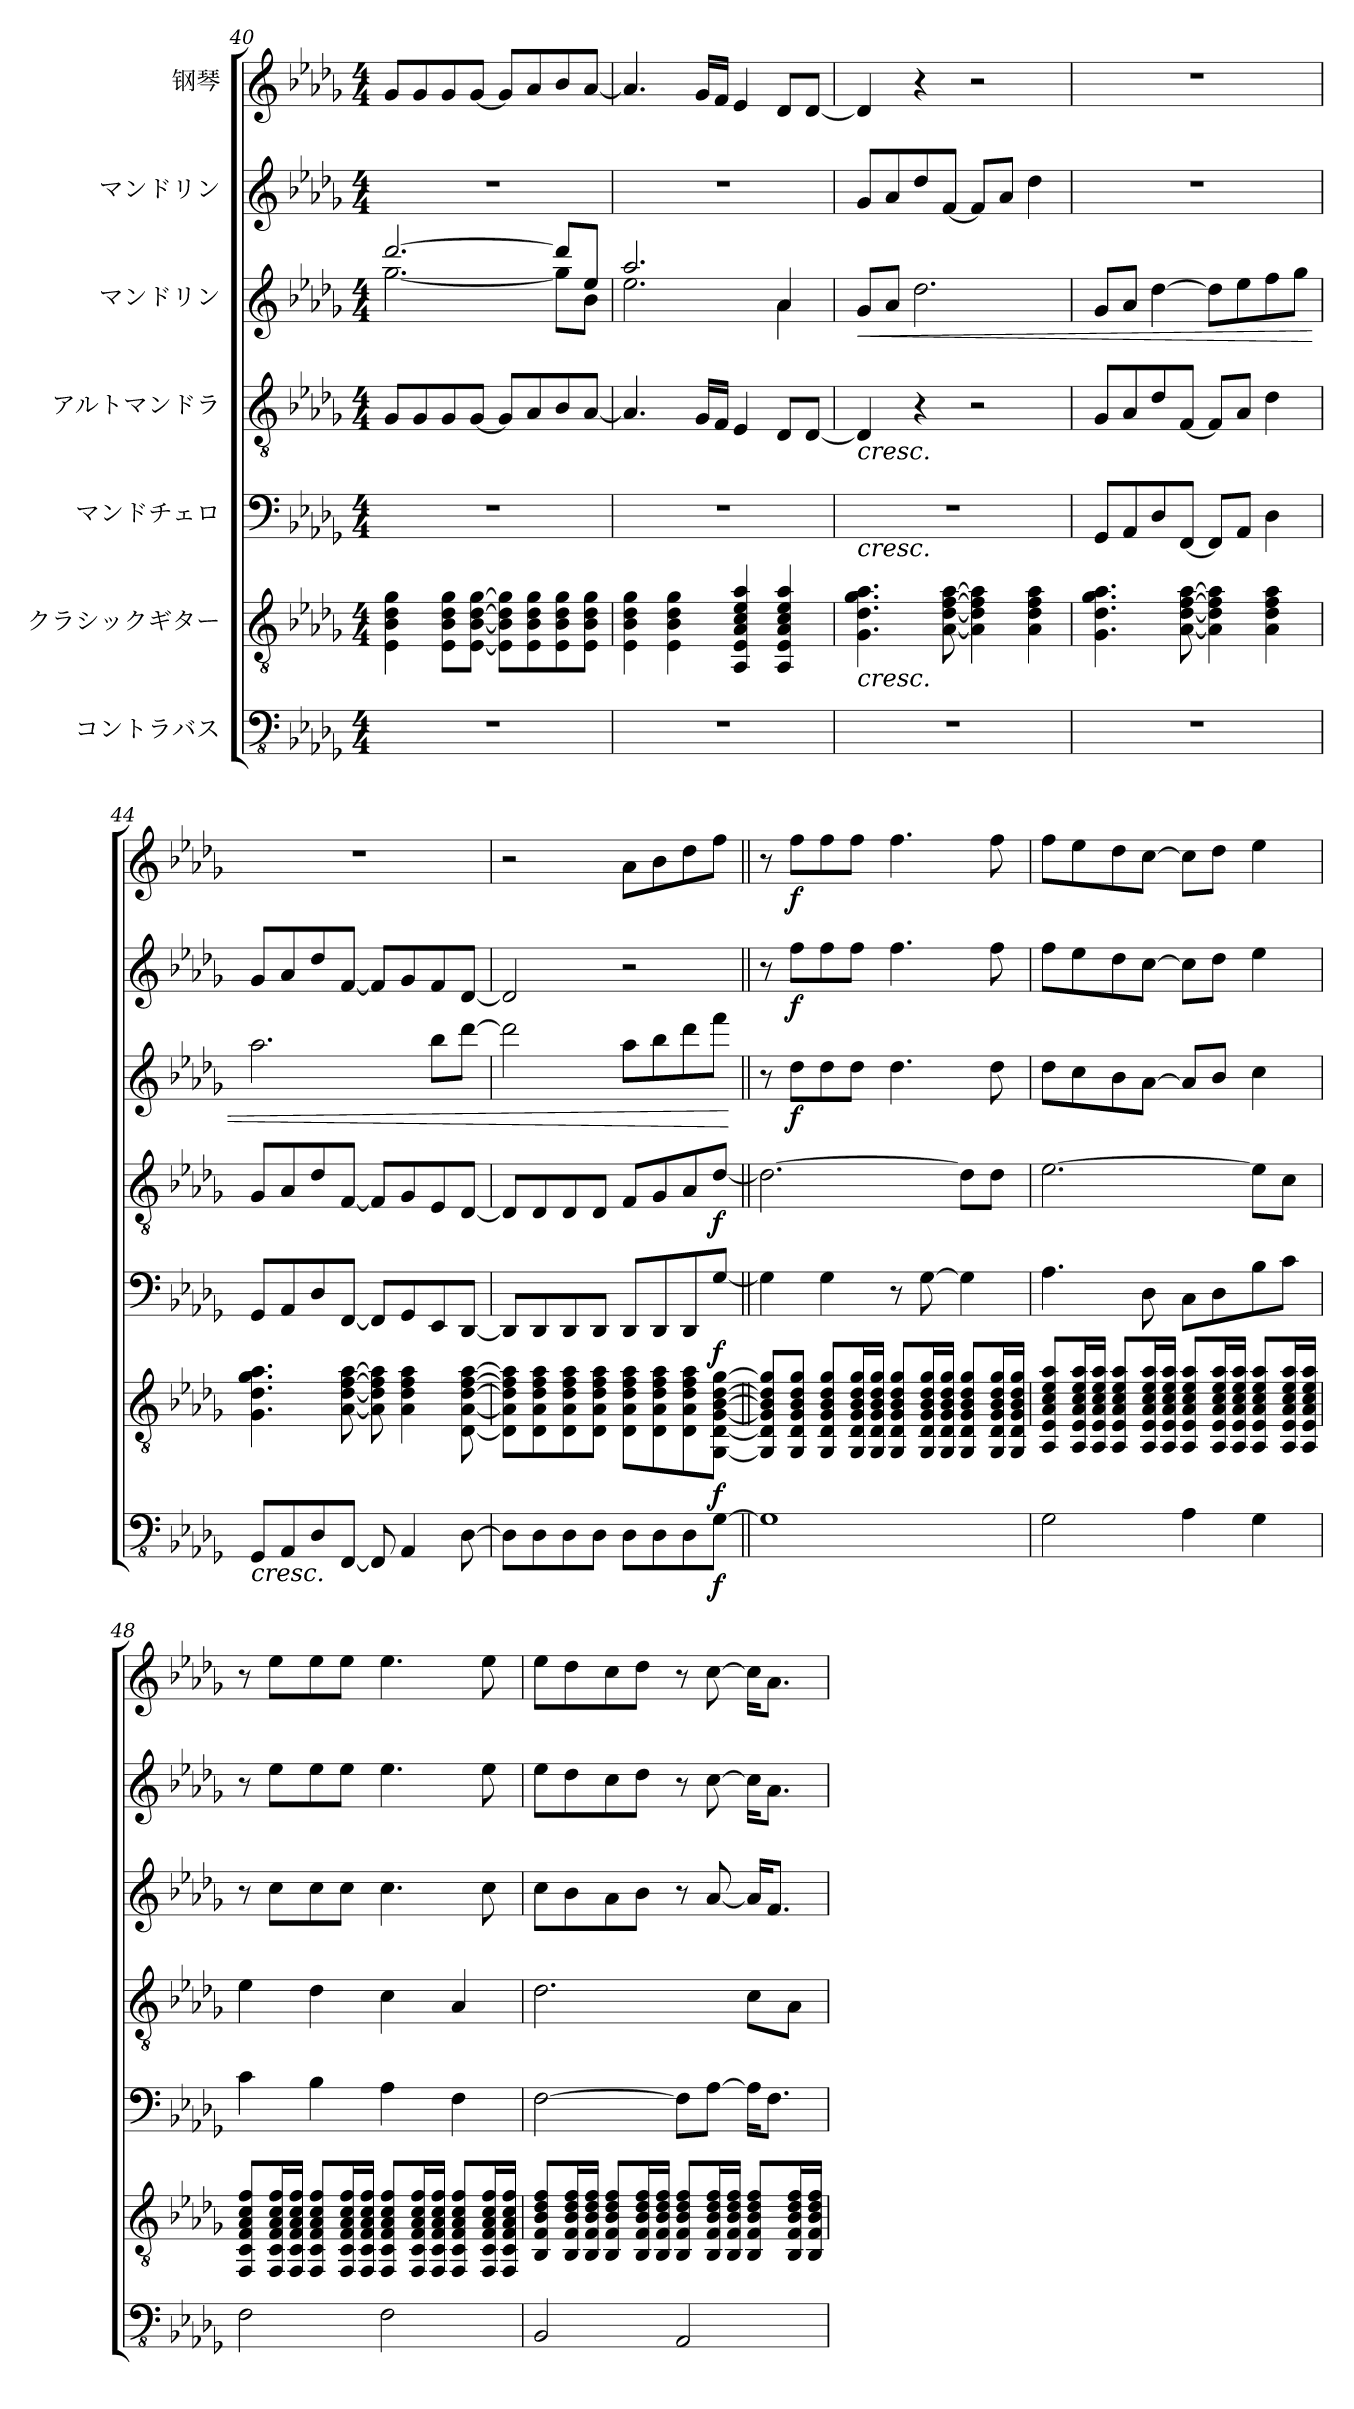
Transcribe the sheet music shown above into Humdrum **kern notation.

**kern	**dynam	**kern	**dynam	**kern	**dynam	**kern	**dynam	**kern	**dynam	**kern	**dynam	**kern	**dynam
*part7	*part7	*part6	*part6	*part5	*part5	*part4	*part4	*part3	*part3	*part2	*part2	*part1	*part1
*staff7	*staff7	*staff6	*staff6	*staff5	*staff5	*staff4	*staff4	*staff3	*staff3	*staff2	*staff2	*staff1	*staff1
*I"コントラバス	*	*I"クラシックギター	*	*I"マンドチェロ	*	*I"アルトマンドラ	*	*I"マンドリン	*	*I"マンドリン	*	*I"钢琴	*
*clefFv4	*	*clefGv2	*	*clefF4	*	*clefGv2	*	*clefG2	*	*clefG2	*	*clefG2	*
*k[b-e-a-d-g-]	*	*k[b-e-a-d-g-]	*	*k[b-e-a-d-g-]	*	*k[b-e-a-d-g-]	*	*k[b-e-a-d-g-]	*	*k[b-e-a-d-g-]	*	*k[b-e-a-d-g-]	*
*M4/4	*	*M4/4	*	*M4/4	*	*M4/4	*	*M4/4	*	*M4/4	*	*M4/4	*
=40	=40	=40	=40	=40	=40	=40	=40	=40	=40	=40	=40	=40	=40
*	*	*	*	*	*	*	*	*^	*	*	*	*	*
1r	.	4E- 4B- 4d- 4g-	.	1r	.	8G-L	.	[2.ddd-	[2.gg-	.	1r	.	8g-L	.
.	.	.	.	.	.	8G-	.	.	.	.	.	.	8g-	.
.	.	8E- 8B- 8d- 8g-L	.	.	.	8G-	.	.	.	.	.	.	8g-	.
.	.	[8E- [8B- [8d- [8g-J	.	.	.	[8G-J	.	.	.	.	.	.	[8g-J	.
.	.	8E-] 8B-] 8d-] 8g-]L	.	.	.	8G-L]	.	.	.	.	.	.	8g-L]	.
.	.	8E- 8B- 8d- 8g-	.	.	.	8A-	.	.	.	.	.	.	8a-	.
.	.	8E- 8B- 8d- 8g-	.	.	.	8B-	.	8ddd-L]	8gg-L]	.	.	.	8b-	.
.	.	8E- 8B- 8d- 8g-J	.	.	.	[8A-J	.	8ee-J	8b-J	.	.	.	[8a-J	.
=41	=41	=41	=41	=41	=41	=41	=41	=41	=41	=41	=41	=41	=41	=41
1r	.	4E- 4B- 4d- 4g-	.	1r	.	4.A-]	.	2.aa-	2.ee-	.	1r	.	4.a-]	.
.	.	4E- 4B- 4d- 4g-	.	.	.	.	.	.	.	.	.	.	.	.
.	.	.	.	.	.	16G-LL	.	.	.	.	.	.	16g-LL	.
.	.	.	.	.	.	16FJJ	.	.	.	.	.	.	16fJJ	.
.	.	4AA- 4E- 4A- 4c 4e- 4a-	.	.	.	4E-	.	.	.	.	.	.	4e-	.
.	.	4AA- 4E- 4A- 4c 4e- 4a-	.	.	.	8D-L	.	4a-	4a-	.	.	.	8d-L	.
.	.	.	.	.	.	[8D-J	.	.	.	.	.	.	[8d-J	.
*	*	*	*	*	*	*	*	*v	*v	*	*	*	*	*
=42	=42	=42	=42	=42	=42	=42	=42	=42	=42	=42	=42	=42	=42
!	!	!	!LO:HP:b	!	!LO:HP:b	!	!LO:HP:b	!	!LO:HP:b	!	!	!	!
1r	.	4.G- 4.d- 4.g- 4.a-	<	1r	<	4D-]	<	8g-L	<	8g-L	.	4d-]	.
.	.	.	.	.	.	.	.	8a-J	.	8a-	.	.	.
.	.	.	.	.	.	4r	.	2.dd-	.	8dd-	.	4r	.
.	.	[8A- [8d- [8f [8a-	.	.	.	.	.	.	.	[8fJ	.	.	.
.	.	4A-] 4d-] 4f] 4a-]	.	.	.	2r	.	.	.	8fL]	.	2r	.
.	.	.	.	.	.	.	.	.	.	8a-J	.	.	.
.	.	4A- 4d- 4f 4a-	.	.	.	.	.	.	.	4dd-	.	.	.
=43	=43	=43	=43	=43	=43	=43	=43	=43	=43	=43	=43	=43	=43
1r	.	4.G- 4.d- 4.g- 4.a-	.	8GG-L	.	8G-L	.	8g-L	.	1r	.	1r	.
.	.	.	.	8AA-	.	8A-	.	8a-J	.	.	.	.	.
.	.	.	.	8D-	.	8d-	.	[4dd-	.	.	.	.	.
.	.	[8A- [8d- [8f [8a-	.	[8FFJ	.	[8FJ	.	.	.	.	.	.	.
.	.	4A-] 4d-] 4f] 4a-]	.	8FFL]	.	8FL]	.	8dd-L]	.	.	.	.	.
.	.	.	.	8AA-J	.	8A-J	.	8ee-	.	.	.	.	.
.	.	4A- 4d- 4f 4a-	.	4D-	.	4d-	.	8ff	.	.	.	.	.
.	.	.	.	.	.	.	.	8gg-J	.	.	.	.	.
=44	=44	=44	=44	=44	=44	=44	=44	=44	=44	=44	=44	=44	=44
!	!LO:HP:b	!	!	!	!	!	!	!	!	!	!	!	!
8GGG-L	<	4.G- 4.d- 4.g- 4.a-	.	8GG-L	.	8G-L	.	2.aa-	.	8g-L	.	1r	.
8AAA-	.	.	.	8AA-	.	8A-	.	.	.	8a-	.	.	.
8DD-	.	.	.	8D-	.	8d-	.	.	.	8dd-	.	.	.
[8FFFJ	.	[8A- [8d- [8f [8a-	.	[8FFJ	.	[8FJ	.	.	.	[8fJ	.	.	.
8FFF]	.	8A-] 8d-] 8f] 8a-]	.	8FFL]	.	8FL]	.	.	.	8fL]	.	.	.
4AAA-	.	4A- 4d- 4f 4a-	.	8GG-	.	8G-	.	.	.	8g-	.	.	.
.	.	.	.	8EE-	.	8E-	.	8bb-L	.	8f	.	.	.
[8DD-	.	[8D- [8A- [8d- [8f [8a-	.	[8DD-J	.	[8D-J	.	[8ddd-J	.	[8d-J	.	.	.
=45	=45	=45	=45	=45	=45	=45	=45	=45	=45	=45	=45	=45	=45
8DD-L]	.	8D-] 8A-] 8d-] 8f] 8a-]L	.	8DD-L]	.	8D-L]	.	2ddd-]	.	2d-]	.	2r	.
8DD-	.	8D- 8A- 8d- 8f 8a-	.	8DD-	.	8D-	.	.	.	.	.	.	.
8DD-	.	8D- 8A- 8d- 8f 8a-	.	8DD-	.	8D-	.	.	.	.	.	.	.
8DD-J	.	8D- 8A- 8d- 8f 8a-J	.	8DD-J	.	8D-J	.	.	.	.	.	.	.
8DD-L	.	8D- 8A- 8d- 8f 8a-L	.	8DD-L	.	8FL	.	8aa-L	.	2r	.	8a-L	.
8DD-	.	8D- 8A- 8d- 8f 8a-	.	8DD-	.	8G-	.	8bb-	.	.	.	8b-	.
8DD-	.	8D- 8A- 8d- 8f 8a-	.	8DD-	.	8A-	.	8ddd-	.	.	.	8dd-	.
[8GG-J	f	[8GG- [8D- [8G- [8B- [8d- [8g-J	f	[8G-J	f	[8d-J	f	8fffJ	.	.	.	8ffJ	.
.	[	.	[	.	[	.	[	.	[	.	.	.	.
=46||	=46||	=46||	=46||	=46||	=46||	=46||	=46||	=46||	=46||	=46||	=46||	=46||	=46||
1GG-]	.	8GG-] 8D-] 8G-] 8B-] 8d-] 8g-]L	.	4G-]	.	2.d-_	.	8r	.	8r	.	8r	.
.	.	8GG- 8D- 8G- 8B- 8d- 8g-J	.	.	.	.	.	8dd-L	f	8ffL	f	8ffL	f
.	.	8GG- 8D- 8G- 8B- 8d- 8g-L	.	4G-	.	.	.	8dd-	.	8ff	.	8ff	.
.	.	16GG- 16D- 16G- 16B- 16d- 16g-L	.	.	.	.	.	8dd-J	.	8ffJ	.	8ffJ	.
.	.	16GG- 16D- 16G- 16B- 16d- 16g-JJ	.	.	.	.	.	.	.	.	.	.	.
.	.	8GG- 8D- 8G- 8B- 8d- 8g-L	.	8r	.	.	.	4.dd-	.	4.ff	.	4.ff	.
.	.	16GG- 16D- 16G- 16B- 16d- 16g-L	.	[8G-	.	.	.	.	.	.	.	.	.
.	.	16GG- 16D- 16G- 16B- 16d- 16g-JJ	.	.	.	.	.	.	.	.	.	.	.
.	.	8GG- 8D- 8G- 8B- 8d- 8g-L	.	4G-]	.	8d-L]	.	.	.	.	.	.	.
.	.	16GG- 16D- 16G- 16B- 16d- 16g-L	.	.	.	8d-J	.	8dd-	.	8ff	.	8ff	.
.	.	16GG- 16D- 16G- 16B- 16d- 16g-JJ	.	.	.	.	.	.	.	.	.	.	.
=47	=47	=47	=47	=47	=47	=47	=47	=47	=47	=47	=47	=47	=47
2GG-	.	8AA- 8E- 8A- 8c 8e- 8a-L	.	4.A-	.	[2.e-	.	8dd-L	.	8ffL	.	8ffL	.
.	.	16AA- 16E- 16A- 16c 16e- 16a-L	.	.	.	.	.	8cc	.	8ee-	.	8ee-	.
.	.	16AA- 16E- 16A- 16c 16e- 16a-JJ	.	.	.	.	.	.	.	.	.	.	.
.	.	8AA- 8E- 8A- 8c 8e- 8a-L	.	.	.	.	.	8b-	.	8dd-	.	8dd-	.
.	.	16AA- 16E- 16A- 16c 16e- 16a-L	.	8D-	.	.	.	[8a-J	.	[8ccJ	.	[8ccJ	.
.	.	16AA- 16E- 16A- 16c 16e- 16a-JJ	.	.	.	.	.	.	.	.	.	.	.
4AA-	.	8AA- 8E- 8A- 8c 8e- 8a-L	.	8CL	.	.	.	8a-L]	.	8ccL]	.	8ccL]	.
.	.	16AA- 16E- 16A- 16c 16e- 16a-L	.	8D-	.	.	.	8b-J	.	8dd-J	.	8dd-J	.
.	.	16AA- 16E- 16A- 16c 16e- 16a-JJ	.	.	.	.	.	.	.	.	.	.	.
4GG-	.	8AA- 8E- 8A- 8c 8e- 8a-L	.	8B-	.	8e-L]	.	4cc	.	4ee-	.	4ee-	.
.	.	16AA- 16E- 16A- 16c 16e- 16a-L	.	8cJ	.	8cJ	.	.	.	.	.	.	.
.	.	16AA- 16E- 16A- 16c 16e- 16a-JJ	.	.	.	.	.	.	.	.	.	.	.
=48	=48	=48	=48	=48	=48	=48	=48	=48	=48	=48	=48	=48	=48
2FF	.	8FF 8C 8F 8A- 8c 8fL	.	4c	.	4e-	.	8r	.	8r	.	8r	.
.	.	16FF 16C 16F 16A- 16c 16fL	.	.	.	.	.	8ccL	.	8ee-L	.	8ee-L	.
.	.	16FF 16C 16F 16A- 16c 16fJJ	.	.	.	.	.	.	.	.	.	.	.
.	.	8FF 8C 8F 8A- 8c 8fL	.	4B-	.	4d-	.	8cc	.	8ee-	.	8ee-	.
.	.	16FF 16C 16F 16A- 16c 16fL	.	.	.	.	.	8ccJ	.	8ee-J	.	8ee-J	.
.	.	16FF 16C 16F 16A- 16c 16fJJ	.	.	.	.	.	.	.	.	.	.	.
2FF	.	8FF 8C 8F 8A- 8c 8fL	.	4A-	.	4c	.	4.cc	.	4.ee-	.	4.ee-	.
.	.	16FF 16C 16F 16A- 16c 16fL	.	.	.	.	.	.	.	.	.	.	.
.	.	16FF 16C 16F 16A- 16c 16fJJ	.	.	.	.	.	.	.	.	.	.	.
.	.	8FF 8C 8F 8A- 8c 8fL	.	4F	.	4A-	.	.	.	.	.	.	.
.	.	16FF 16C 16F 16A- 16c 16fL	.	.	.	.	.	8cc	.	8ee-	.	8ee-	.
.	.	16FF 16C 16F 16A- 16c 16fJJ	.	.	.	.	.	.	.	.	.	.	.
=49	=49	=49	=49	=49	=49	=49	=49	=49	=49	=49	=49	=49	=49
2BBB-	.	8BB- 8F 8B- 8d- 8fL	.	[2F	.	2.d-	.	8ccL	.	8ee-L	.	8ee-L	.
.	.	16BB- 16F 16B- 16d- 16fL	.	.	.	.	.	8b-	.	8dd-	.	8dd-	.
.	.	16BB- 16F 16B- 16d- 16fJJ	.	.	.	.	.	.	.	.	.	.	.
.	.	8BB- 8F 8B- 8d- 8fL	.	.	.	.	.	8a-	.	8cc	.	8cc	.
.	.	16BB- 16F 16B- 16d- 16fL	.	.	.	.	.	8b-J	.	8dd-J	.	8dd-J	.
.	.	16BB- 16F 16B- 16d- 16fJJ	.	.	.	.	.	.	.	.	.	.	.
2AAA-	.	8BB- 8F 8B- 8d- 8fL	.	8FL]	.	.	.	8r	.	8r	.	8r	.
.	.	16BB- 16F 16B- 16d- 16fL	.	[8A-J	.	.	.	[8a-	.	[8cc	.	[8cc	.
.	.	16BB- 16F 16B- 16d- 16fJJ	.	.	.	.	.	.	.	.	.	.	.
.	.	8BB- 8F 8B- 8d- 8fL	.	16A-KL]	.	8cL	.	16a-KL]	.	16ccKL]	.	16ccKL]	.
.	.	.	.	8.FJ	.	.	.	8.fJ	.	8.a-J	.	8.a-J	.
.	.	16BB- 16F 16B- 16d- 16fL	.	.	.	8A-J	.	.	.	.	.	.	.
.	.	16BB- 16F 16B- 16d- 16fJJ	.	.	.	.	.	.	.	.	.	.	.
=	=	=	=	=	=	=	=	=	=	=	=	=	=
*-	*-	*-	*-	*-	*-	*-	*-	*-	*-	*-	*-	*-	*-
